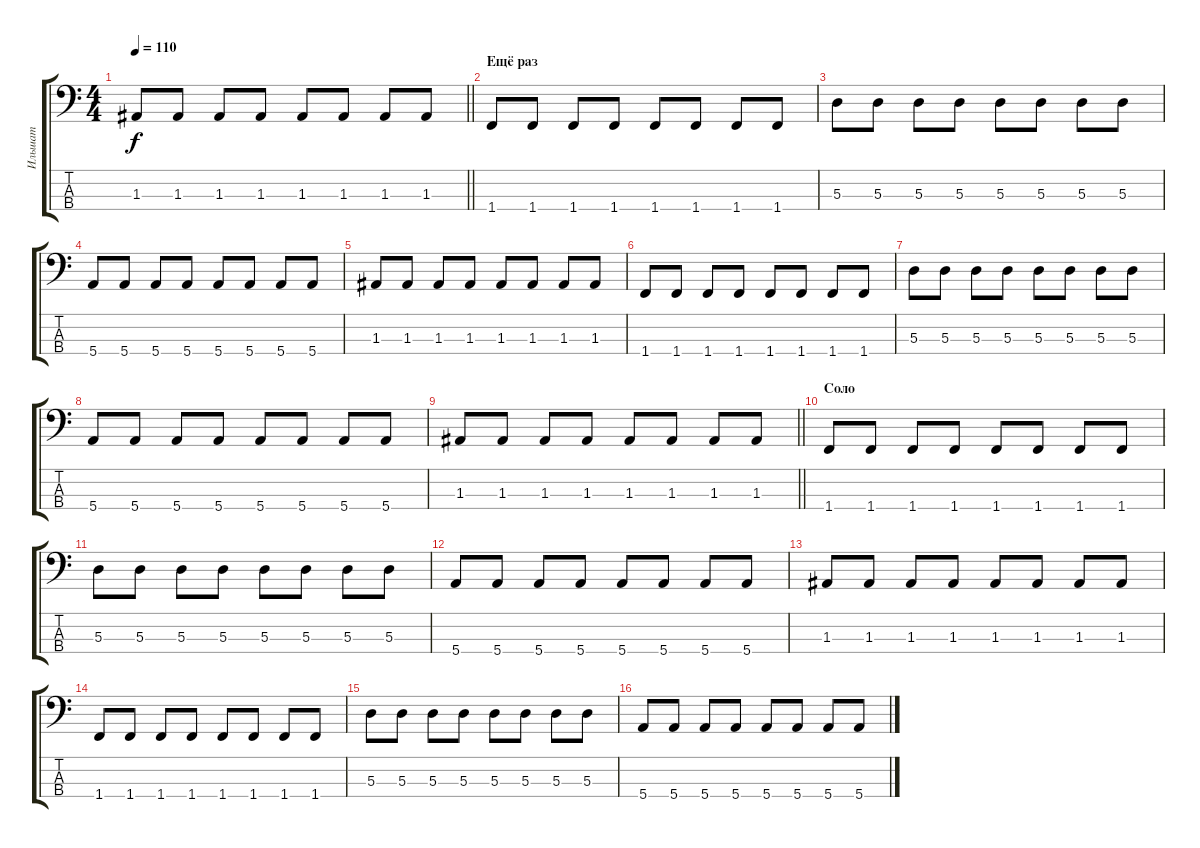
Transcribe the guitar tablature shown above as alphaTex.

\track ("Ильшат" "Ильшат") {instrument electricbassfinger}
\staff {score tabs}
\tuning (G2 D2 A1 E1) {hide}
\ts (4 4)
\tempo 110
\clef f4
\barLineRight lightlight
\ks c
1.3.8{dy f} 1.3.8 1.3.8 1.3.8 1.3.8 1.3.8 1.3.8 1.3.8 |
\section ("" "Ещё раз")
1.4.8 1.4.8 1.4.8 1.4.8 1.4.8 1.4.8 1.4.8 1.4.8 |
5.3.8 5.3.8 5.3.8 5.3.8 5.3.8 5.3.8 5.3.8 5.3.8 |
5.4.8 5.4.8 5.4.8 5.4.8 5.4.8 5.4.8 5.4.8 5.4.8 |
1.3.8 1.3.8 1.3.8 1.3.8 1.3.8 1.3.8 1.3.8 1.3.8 |
1.4.8 1.4.8 1.4.8 1.4.8 1.4.8 1.4.8 1.4.8 1.4.8 |
5.3.8 5.3.8 5.3.8 5.3.8 5.3.8 5.3.8 5.3.8 5.3.8 |
5.4.8 5.4.8 5.4.8 5.4.8 5.4.8 5.4.8 5.4.8 5.4.8 |
\barLineRight lightlight
1.3.8 1.3.8 1.3.8 1.3.8 1.3.8 1.3.8 1.3.8 1.3.8 |
\section ("" "Соло")
1.4.8 1.4.8 1.4.8 1.4.8 1.4.8 1.4.8 1.4.8 1.4.8 |
5.3.8 5.3.8 5.3.8 5.3.8 5.3.8 5.3.8 5.3.8 5.3.8 |
5.4.8 5.4.8 5.4.8 5.4.8 5.4.8 5.4.8 5.4.8 5.4.8 |
1.3.8 1.3.8 1.3.8 1.3.8 1.3.8 1.3.8 1.3.8 1.3.8 |
1.4.8 1.4.8 1.4.8 1.4.8 1.4.8 1.4.8 1.4.8 1.4.8 |
5.3.8 5.3.8 5.3.8 5.3.8 5.3.8 5.3.8 5.3.8 5.3.8 |
5.4.8 5.4.8 5.4.8 5.4.8 5.4.8 5.4.8 5.4.8 5.4.8
